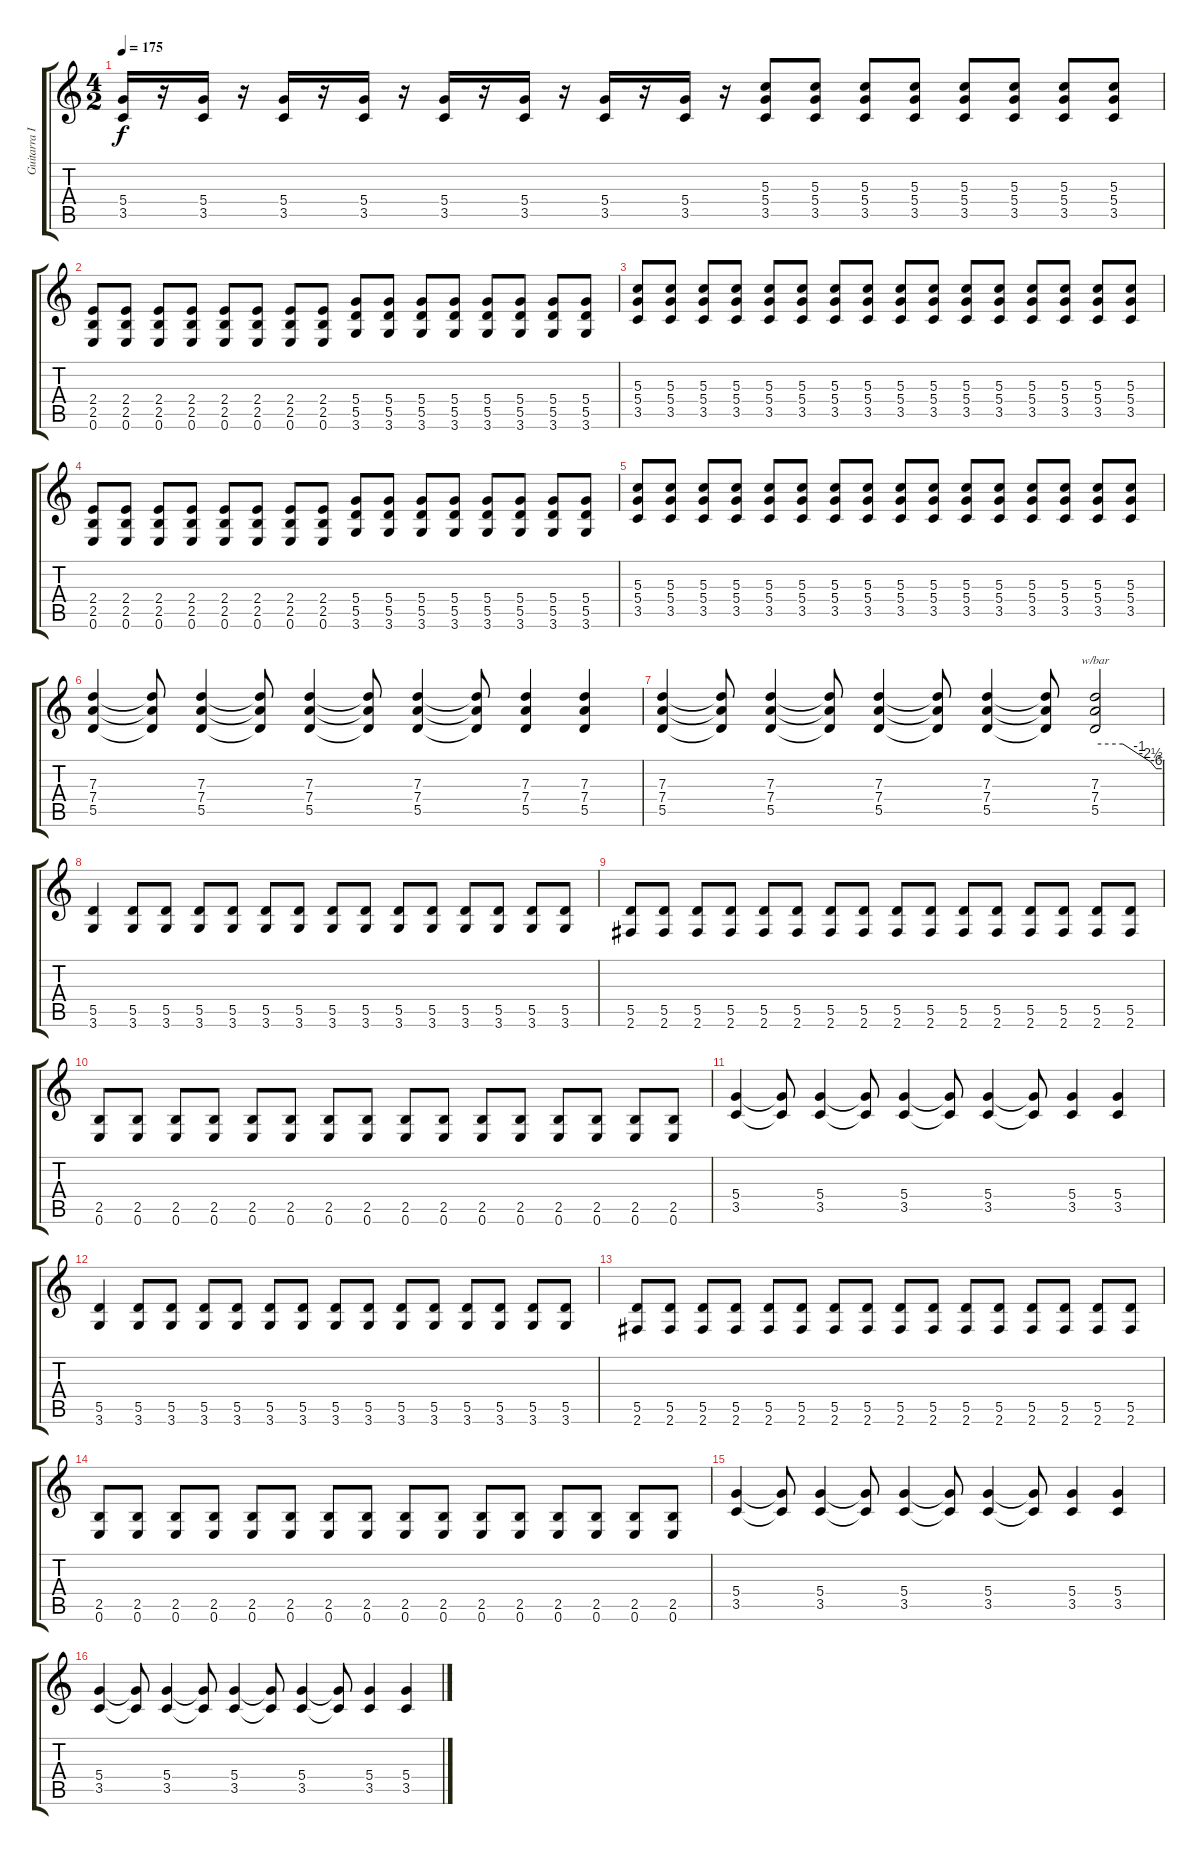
\track ("Guitarra II" "Guitarra I") {instrument distortionguitar}
\staff {score tabs}
\tuning (E4 B3 G3 D3 A2 E2) {hide}
\ts (4 2)
\tempo 175
\clef g2
\ks c
(5.4 3.5).16{dy f} r.16 (5.4 3.5).16 r.16 (5.4 3.5).16 r.16 (5.4 3.5).16 r.16 (5.4 3.5).16 r.16 (5.4 3.5).16 r.16 (5.4 3.5).16 r.16 (5.4 3.5).16 r.16 (5.3 5.4 3.5).8 (5.3 5.4 3.5).8 (5.3 5.4 3.5).8 (5.3 5.4 3.5).8 (5.3 5.4 3.5).8 (5.3 5.4 3.5).8 (5.3 5.4 3.5).8 (5.3 5.4 3.5).8 |
(2.4 2.5 0.6).8 (2.4 2.5 0.6).8 (2.4 2.5 0.6).8 (2.4 2.5 0.6).8 (2.4 2.5 0.6).8 (2.4 2.5 0.6).8 (2.4 2.5 0.6).8 (2.4 2.5 0.6).8 (5.4 5.5 3.6).8 (5.4 5.5 3.6).8 (5.4 5.5 3.6).8 (5.4 5.5 3.6).8 (5.4 5.5 3.6).8 (5.4 5.5 3.6).8 (5.4 5.5 3.6).8 (5.4 5.5 3.6).8 |
(5.3 5.4 3.5).8 (5.3 5.4 3.5).8 (5.3 5.4 3.5).8 (5.3 5.4 3.5).8 (5.3 5.4 3.5).8 (5.3 5.4 3.5).8 (5.3 5.4 3.5).8 (5.3 5.4 3.5).8 (5.3 5.4 3.5).8 (5.3 5.4 3.5).8 (5.3 5.4 3.5).8 (5.3 5.4 3.5).8 (5.3 5.4 3.5).8 (5.3 5.4 3.5).8 (5.3 5.4 3.5).8 (5.3 5.4 3.5).8 |
(2.4 2.5 0.6).8 (2.4 2.5 0.6).8 (2.4 2.5 0.6).8 (2.4 2.5 0.6).8 (2.4 2.5 0.6).8 (2.4 2.5 0.6).8 (2.4 2.5 0.6).8 (2.4 2.5 0.6).8 (5.4 5.5 3.6).8 (5.4 5.5 3.6).8 (5.4 5.5 3.6).8 (5.4 5.5 3.6).8 (5.4 5.5 3.6).8 (5.4 5.5 3.6).8 (5.4 5.5 3.6).8 (5.4 5.5 3.6).8 |
(5.3 5.4 3.5).8 (5.3 5.4 3.5).8 (5.3 5.4 3.5).8 (5.3 5.4 3.5).8 (5.3 5.4 3.5).8 (5.3 5.4 3.5).8 (5.3 5.4 3.5).8 (5.3 5.4 3.5).8 (5.3 5.4 3.5).8 (5.3 5.4 3.5).8 (5.3 5.4 3.5).8 (5.3 5.4 3.5).8 (5.3 5.4 3.5).8 (5.3 5.4 3.5).8 (5.3 5.4 3.5).8 (5.3 5.4 3.5).8 |
(7.3 7.4 5.5).4 (7.3{t} 7.4{t} 5.5{t}).8 (7.3 7.4 5.5).4 (7.3{t} 7.4{t} 5.5{t}).8 (7.3 7.4 5.5).4 (7.3{t} 7.4{t} 5.5{t}).8 (7.3 7.4 5.5).4 (7.3{t} 7.4{t} 5.5{t}).8 (7.3 7.4 5.5).4 (7.3 7.4 5.5).4 |
(7.3 7.4 5.5).4 (7.3{t} 7.4{t} 5.5{t}).8 (7.3 7.4 5.5).4 (7.3{t} 7.4{t} 5.5{t}).8 (7.3 7.4 5.5).4 (7.3{t} 7.4{t} 5.5{t}).8 (7.3 7.4 5.5).4 (7.3{t} 7.4{t} 5.5{t}).8 (7.3 7.4 5.5).2{tbe (custom default 0 0 25 0 40 -4 50 -10 55 -24 60 -24)} |
(5.5 3.6).4 (5.5 3.6).8 (5.5 3.6).8 (5.5 3.6).8 (5.5 3.6).8 (5.5 3.6).8 (5.5 3.6).8 (5.5 3.6).8 (5.5 3.6).8 (5.5 3.6).8 (5.5 3.6).8 (5.5 3.6).8 (5.5 3.6).8 (5.5 3.6).8 (5.5 3.6).8 |
(5.5 2.6).8 (5.5 2.6).8 (5.5 2.6).8 (5.5 2.6).8 (5.5 2.6).8 (5.5 2.6).8 (5.5 2.6).8 (5.5 2.6).8 (5.5 2.6).8 (5.5 2.6).8 (5.5 2.6).8 (5.5 2.6).8 (5.5 2.6).8 (5.5 2.6).8 (5.5 2.6).8 (5.5 2.6).8 |
(2.5 0.6).8 (2.5 0.6).8 (2.5 0.6).8 (2.5 0.6).8 (2.5 0.6).8 (2.5 0.6).8 (2.5 0.6).8 (2.5 0.6).8 (2.5 0.6).8 (2.5 0.6).8 (2.5 0.6).8 (2.5 0.6).8 (2.5 0.6).8 (2.5 0.6).8 (2.5 0.6).8 (2.5 0.6).8 |
(5.4 3.5).4 (5.4{t} 3.5{t}).8 (5.4 3.5).4 (5.4{t} 3.5{t}).8 (5.4 3.5).4 (5.4{t} 3.5{t}).8 (5.4 3.5).4 (5.4{t} 3.5{t}).8 (5.4 3.5).4 (5.4 3.5).4 |
(5.5 3.6).4 (5.5 3.6).8 (5.5 3.6).8 (5.5 3.6).8 (5.5 3.6).8 (5.5 3.6).8 (5.5 3.6).8 (5.5 3.6).8 (5.5 3.6).8 (5.5 3.6).8 (5.5 3.6).8 (5.5 3.6).8 (5.5 3.6).8 (5.5 3.6).8 (5.5 3.6).8 |
(5.5 2.6).8 (5.5 2.6).8 (5.5 2.6).8 (5.5 2.6).8 (5.5 2.6).8 (5.5 2.6).8 (5.5 2.6).8 (5.5 2.6).8 (5.5 2.6).8 (5.5 2.6).8 (5.5 2.6).8 (5.5 2.6).8 (5.5 2.6).8 (5.5 2.6).8 (5.5 2.6).8 (5.5 2.6).8 |
(2.5 0.6).8 (2.5 0.6).8 (2.5 0.6).8 (2.5 0.6).8 (2.5 0.6).8 (2.5 0.6).8 (2.5 0.6).8 (2.5 0.6).8 (2.5 0.6).8 (2.5 0.6).8 (2.5 0.6).8 (2.5 0.6).8 (2.5 0.6).8 (2.5 0.6).8 (2.5 0.6).8 (2.5 0.6).8 |
(5.4 3.5).4 (5.4{t} 3.5{t}).8 (5.4 3.5).4 (5.4{t} 3.5{t}).8 (5.4 3.5).4 (5.4{t} 3.5{t}).8 (5.4 3.5).4 (5.4{t} 3.5{t}).8 (5.4 3.5).4 (5.4 3.5).4 |
(5.4 3.5).4 (5.4{t} 3.5{t}).8 (5.4 3.5).4 (5.4{t} 3.5{t}).8 (5.4 3.5).4 (5.4{t} 3.5{t}).8 (5.4 3.5).4 (5.4{t} 3.5{t}).8 (5.4 3.5).4 (5.4 3.5).4
